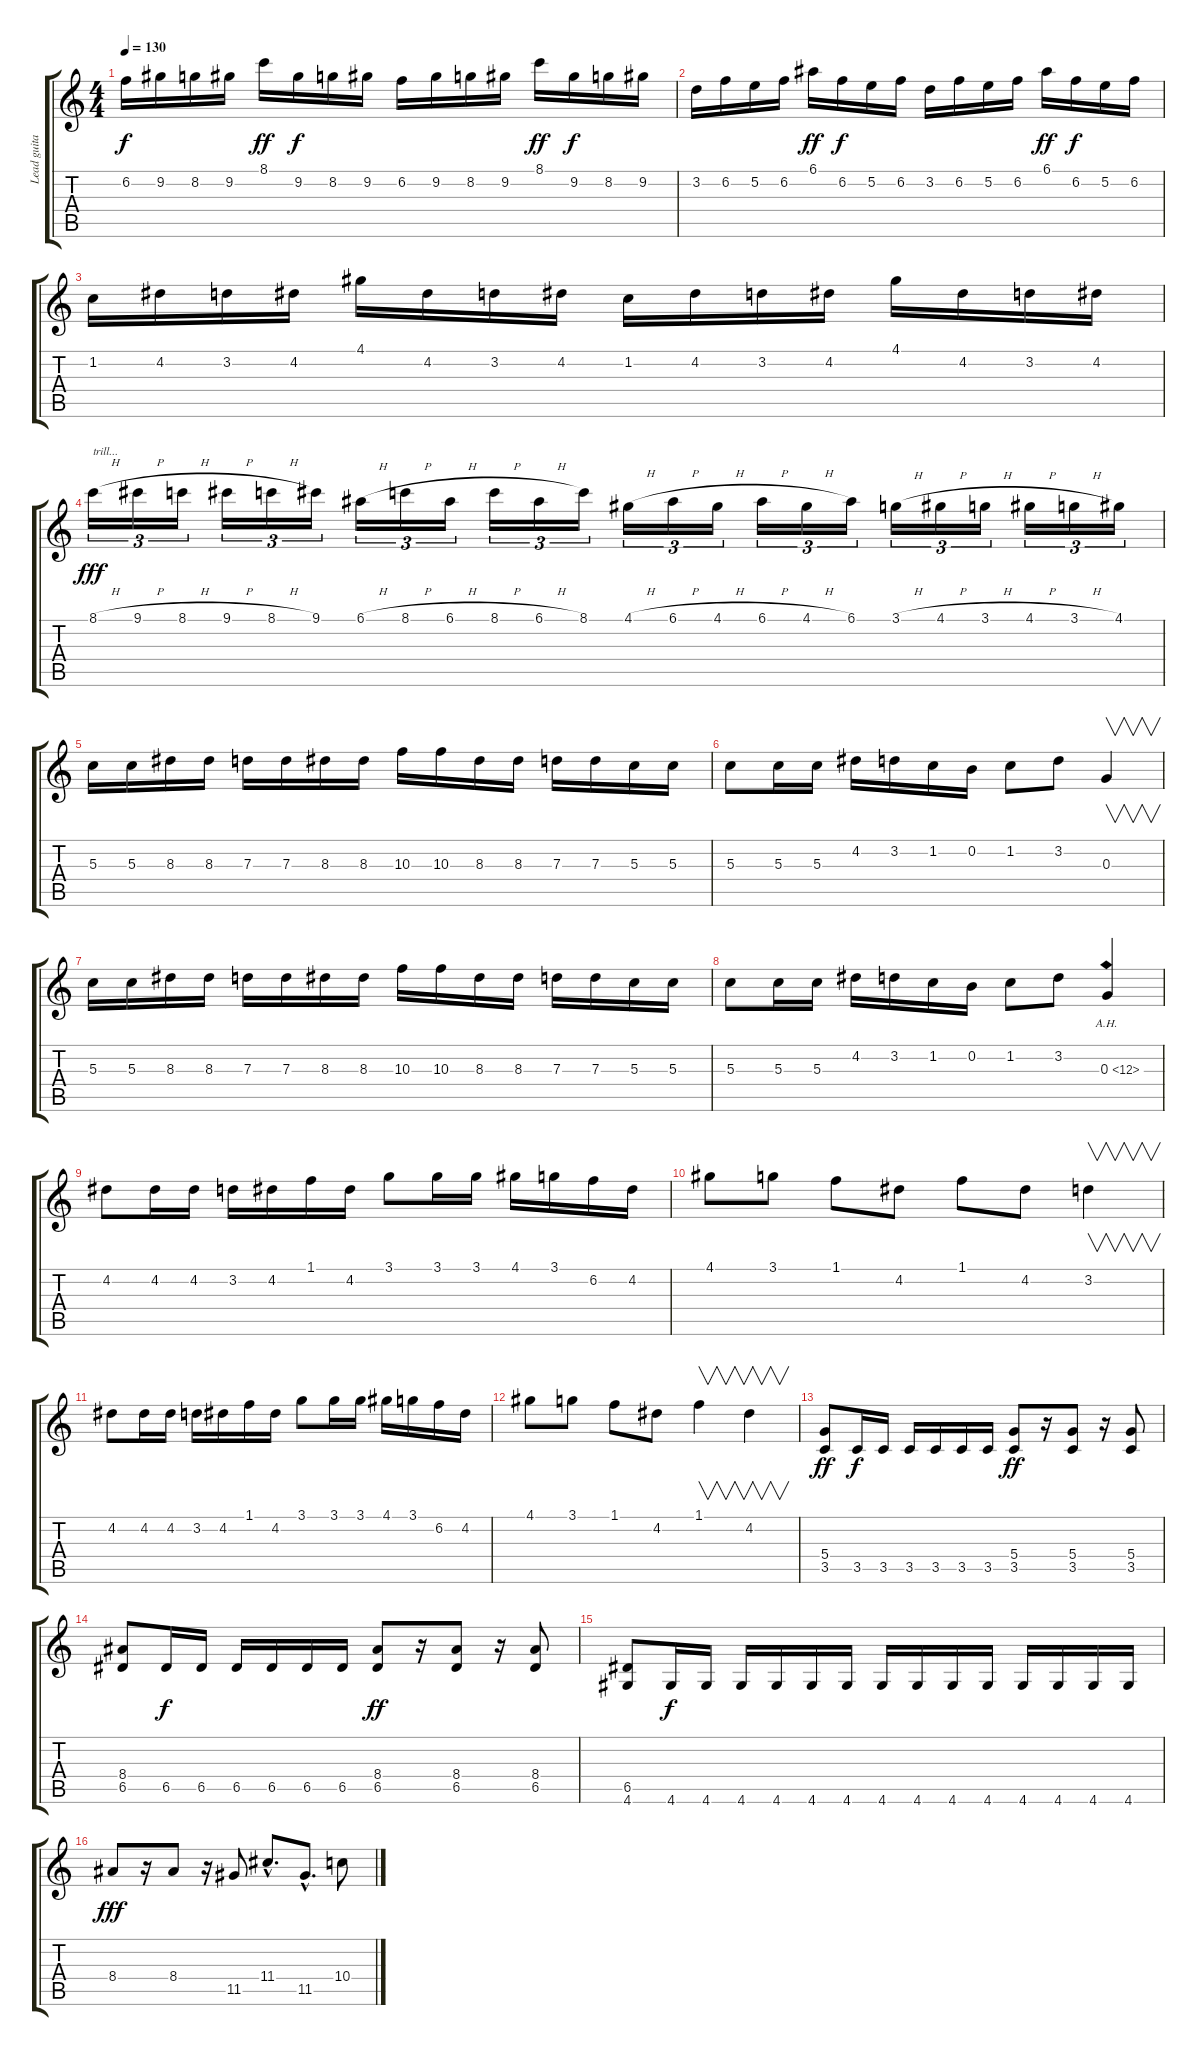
\track ("Lead guitar" "Lead guita") {instrument distortionguitar}
\staff {score tabs}
\tuning (E4 B3 G3 D3 A2 E2) {hide}
\ts (4 4)
\tempo 130
\clef g2
\ks c
6.2.16{dy f} 9.2.16 8.2.16 9.2.16 8.1.16{dy ff} 9.2.16{dy f} 8.2.16 9.2.16 6.2.16 9.2.16 8.2.16 9.2.16 8.1.16{dy ff} 9.2.16{dy f} 8.2.16 9.2.16 |
3.2.16 6.2.16 5.2.16 6.2.16 6.1.16{dy ff} 6.2.16{dy f} 5.2.16 6.2.16 3.2.16 6.2.16 5.2.16 6.2.16 6.1.16{dy ff} 6.2.16{dy f} 5.2.16 6.2.16 |
1.2.16 4.2.16 3.2.16 4.2.16 4.1.16 4.2.16 3.2.16 4.2.16 1.2.16 4.2.16 3.2.16 4.2.16 4.1.16 4.2.16 3.2.16 4.2.16 |
8.1{h}.16{tu (3 2) txt "trill..." dy fff} 9.1{h}.16{tu (3 2)} 8.1{h}.16{tu (3 2)} 9.1{h}.16{tu (3 2)} 8.1{h}.16{tu (3 2)} 9.1.16{tu (3 2)} 6.1{h}.16{tu (3 2)} 8.1{h}.16{tu (3 2)} 6.1{h}.16{tu (3 2)} 8.1{h}.16{tu (3 2)} 6.1{h}.16{tu (3 2)} 8.1.16{tu (3 2)} 4.1{h}.16{tu (3 2)} 6.1{h}.16{tu (3 2)} 4.1{h}.16{tu (3 2)} 6.1{h}.16{tu (3 2)} 4.1{h}.16{tu (3 2)} 6.1.16{tu (3 2)} 3.1{h}.16{tu (3 2)} 4.1{h}.16{tu (3 2)} 3.1{h}.16{tu (3 2)} 4.1{h}.16{tu (3 2)} 3.1{h}.16{tu (3 2)} 4.1.16{tu (3 2)} |
5.3.16 5.3.16 8.3.16 8.3.16 7.3.16 7.3.16 8.3.16 8.3.16 10.3.16 10.3.16 8.3.16 8.3.16 7.3.16 7.3.16 5.3.16 5.3.16 |
5.3.8 5.3.16 5.3.16 4.2.16 3.2.16 1.2.16 0.2.16 1.2.8 3.2.8 0.3.4{v} |
5.3.16 5.3.16 8.3.16 8.3.16 7.3.16 7.3.16 8.3.16 8.3.16 10.3.16 10.3.16 8.3.16 8.3.16 7.3.16 7.3.16 5.3.16 5.3.16 |
5.3.8 5.3.16 5.3.16 4.2.16 3.2.16 1.2.16 0.2.16 1.2.8 3.2.8 0.3{ah 12}.4 |
4.2.8 4.2.16 4.2.16 3.2.16 4.2.16 1.1.16 4.2.16 3.1.8 3.1.16 3.1.16 4.1.16 3.1.16 6.2.16 4.2.16 |
4.1.8 3.1.8 1.1.8 4.2.8 1.1.8 4.2.8 3.2.4{v} |
4.2.8 4.2.16 4.2.16 3.2.16 4.2.16 1.1.16 4.2.16 3.1.8 3.1.16 3.1.16 4.1.16 3.1.16 6.2.16 4.2.16 |
4.1.8 3.1.8 1.1.8 4.2.8 1.1.4{v} 4.2.4{v} |
(5.4 3.5).8{dy ff} 3.5.16{dy f} 3.5.16 3.5.16 3.5.16 3.5.16 3.5.16 (5.4 3.5).8{dy ff} r.16 (5.4 3.5).8 r.16 (5.4 3.5).8 |
(8.4 6.5).8 6.5.16{dy f} 6.5.16 6.5.16 6.5.16 6.5.16 6.5.16 (8.4 6.5).8{dy ff} r.16 (8.4 6.5).8 r.16 (8.4 6.5).8 |
(6.5 4.6).8 4.6.16{dy f} 4.6.16 4.6.16 4.6.16 4.6.16 4.6.16 4.6.16 4.6.16 4.6.16 4.6.16 4.6.16 4.6.16 4.6.16 4.6.16 |
8.4.8{dy fff} r.16 8.4.8 r.16 11.5.8 11.4{hac}.8{d} 11.5{hac}.8{d} 10.4.8
